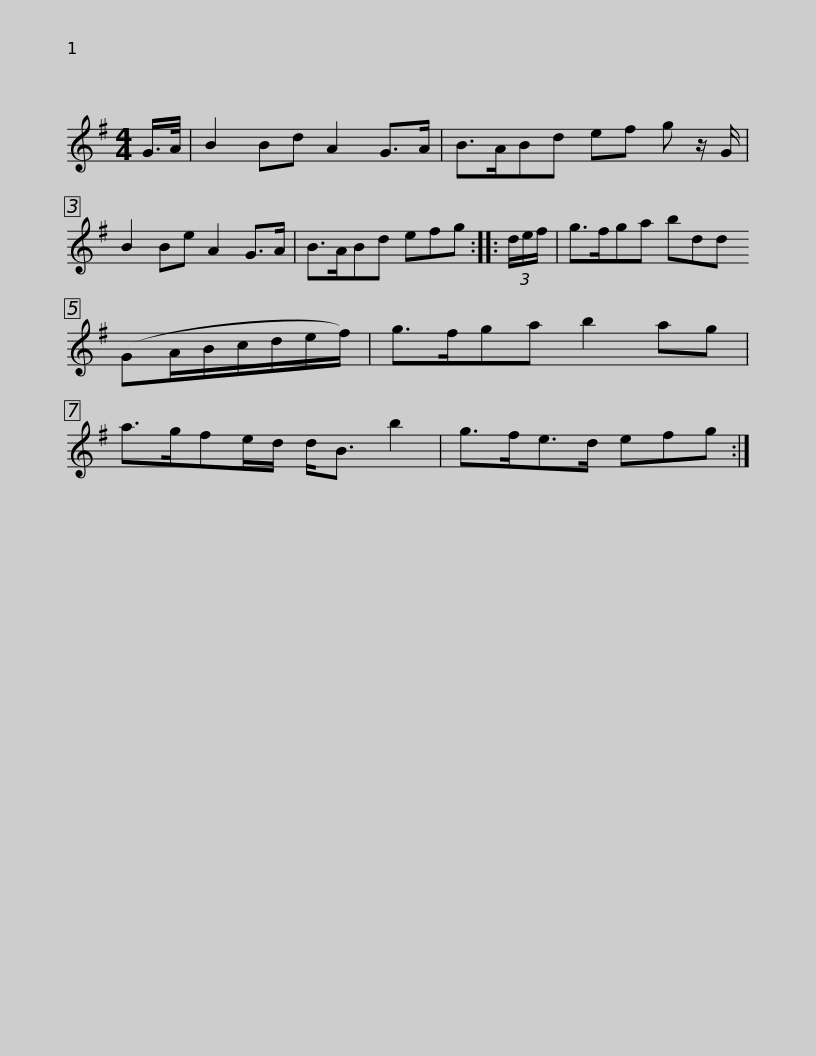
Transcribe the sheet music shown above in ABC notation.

X:1
L:1/8
M:4/4
I:linebreak $
K:G
V:1 treble
V:1
 G/>A/ | B2 Bd A2 G>A | B>ABd ef g z/ G/ | B2 Be A2 G>A | B>ABd efg :: %5
 (3d/e/f/ |$ g>fga bdd (GA/B/c/d/e/f/) | g>fga b2 ag | a>gfe/d/ d<B b2 | g>fe>d efg :| %10
